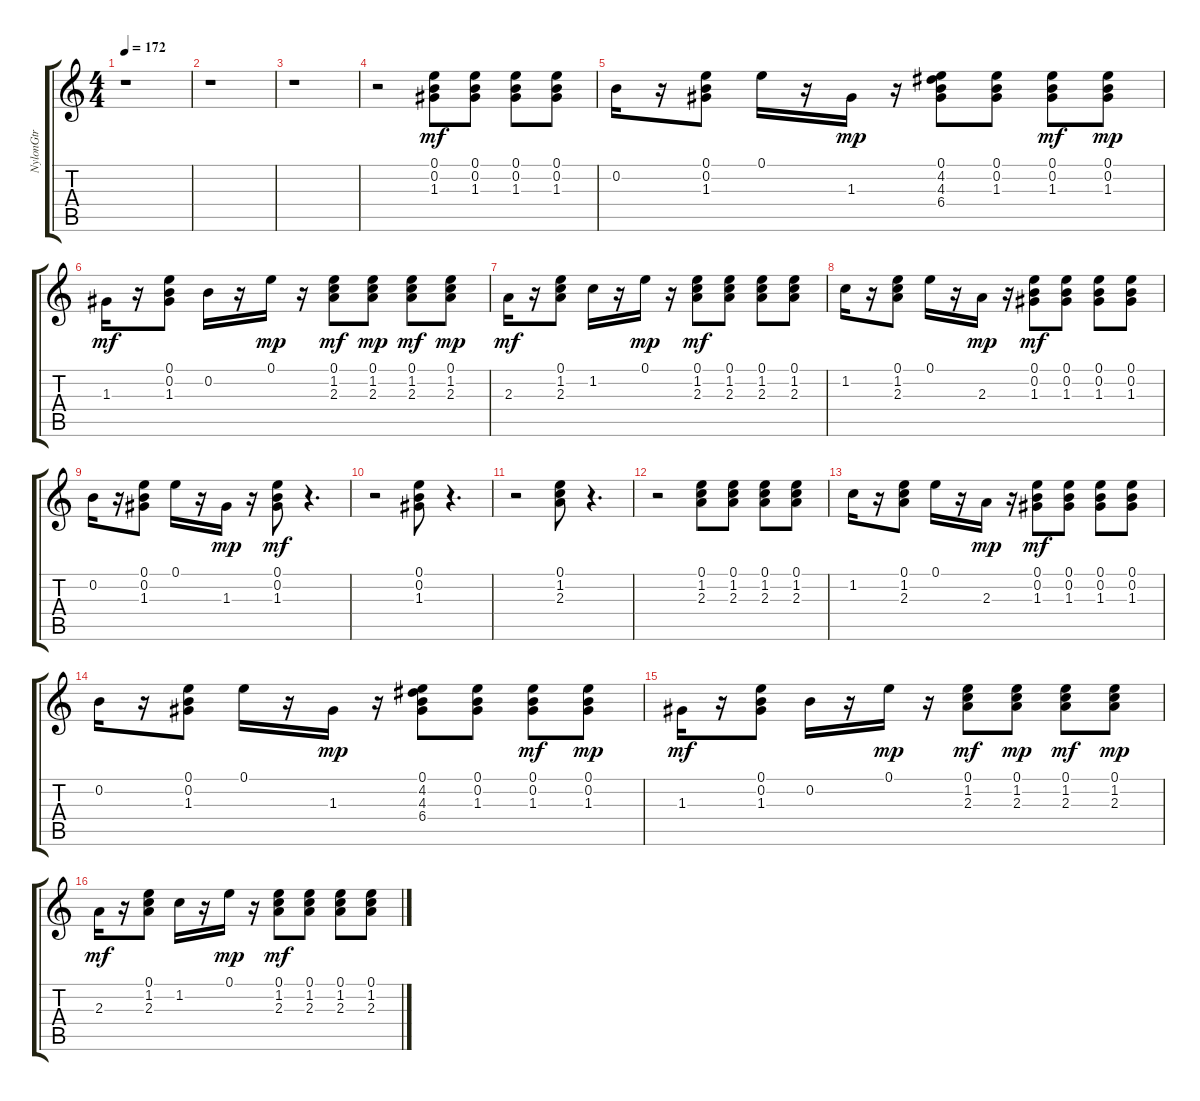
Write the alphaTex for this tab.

\track ("NylonGtr" "NylonGtr") {instrument acousticguitarnylon}
\staff {score tabs}
\tuning (E4 B3 G3 D3 A2 E2) {hide}
\ts (4 4)
\tempo 172
\clef g2
\ks c
r.1{dy mp} |
r.1 |
r.1 |
r.2 (0.1 0.2 1.3).8{dy mf} (0.1 0.2 1.3).8 (0.1 0.2 1.3).8 (0.1 0.2 1.3).8 |
0.2.16 r.16 (0.1 0.2 1.3).8 0.1.16 r.16 1.3.16{dy mp} r.16 (0.1 4.2 4.3 6.4).8 (0.1 0.2 1.3).8 (0.1 0.2 1.3).8{dy mf} (0.1 0.2 1.3).8{dy mp} |
1.3.16{dy mf} r.16 (0.1 0.2 1.3).8 0.2.16 r.16 0.1.16{dy mp} r.16 (0.1 1.2 2.3).8{dy mf} (0.1 1.2 2.3).8{dy mp} (0.1 1.2 2.3).8{dy mf} (0.1 1.2 2.3).8{dy mp} |
2.3.16{dy mf} r.16 (0.1 1.2 2.3).8 1.2.16 r.16 0.1.16{dy mp} r.16 (0.1 1.2 2.3).8{dy mf} (0.1 1.2 2.3).8 (0.1 1.2 2.3).8 (0.1 1.2 2.3).8 |
1.2.16 r.16 (0.1 1.2 2.3).8 0.1.16 r.16 2.3.16{dy mp} r.16 (0.1 0.2 1.3).8{dy mf} (0.1 0.2 1.3).8 (0.1 0.2 1.3).8 (0.1 0.2 1.3).8 |
0.2.16 r.16 (0.1 0.2 1.3).8 0.1.16 r.16 1.3.16{dy mp} r.16 (0.1 0.2 1.3).8{dy mf} r.4{d} |
r.2 (0.1 0.2 1.3).8 r.4{d} |
r.2 (0.1 1.2 2.3).8 r.4{d} |
r.2 (0.1 1.2 2.3).8 (0.1 1.2 2.3).8 (0.1 1.2 2.3).8 (0.1 1.2 2.3).8 |
1.2.16 r.16 (0.1 1.2 2.3).8 0.1.16 r.16 2.3.16{dy mp} r.16 (0.1 0.2 1.3).8{dy mf} (0.1 0.2 1.3).8 (0.1 0.2 1.3).8 (0.1 0.2 1.3).8 |
0.2.16 r.16 (0.1 0.2 1.3).8 0.1.16 r.16 1.3.16{dy mp} r.16 (0.1 4.2 4.3 6.4).8 (0.1 0.2 1.3).8 (0.1 0.2 1.3).8{dy mf} (0.1 0.2 1.3).8{dy mp} |
1.3.16{dy mf} r.16 (0.1 0.2 1.3).8 0.2.16 r.16 0.1.16{dy mp} r.16 (0.1 1.2 2.3).8{dy mf} (0.1 1.2 2.3).8{dy mp} (0.1 1.2 2.3).8{dy mf} (0.1 1.2 2.3).8{dy mp} |
2.3.16{dy mf} r.16 (0.1 1.2 2.3).8 1.2.16 r.16 0.1.16{dy mp} r.16 (0.1 1.2 2.3).8{dy mf} (0.1 1.2 2.3).8 (0.1 1.2 2.3).8 (0.1 1.2 2.3).8
